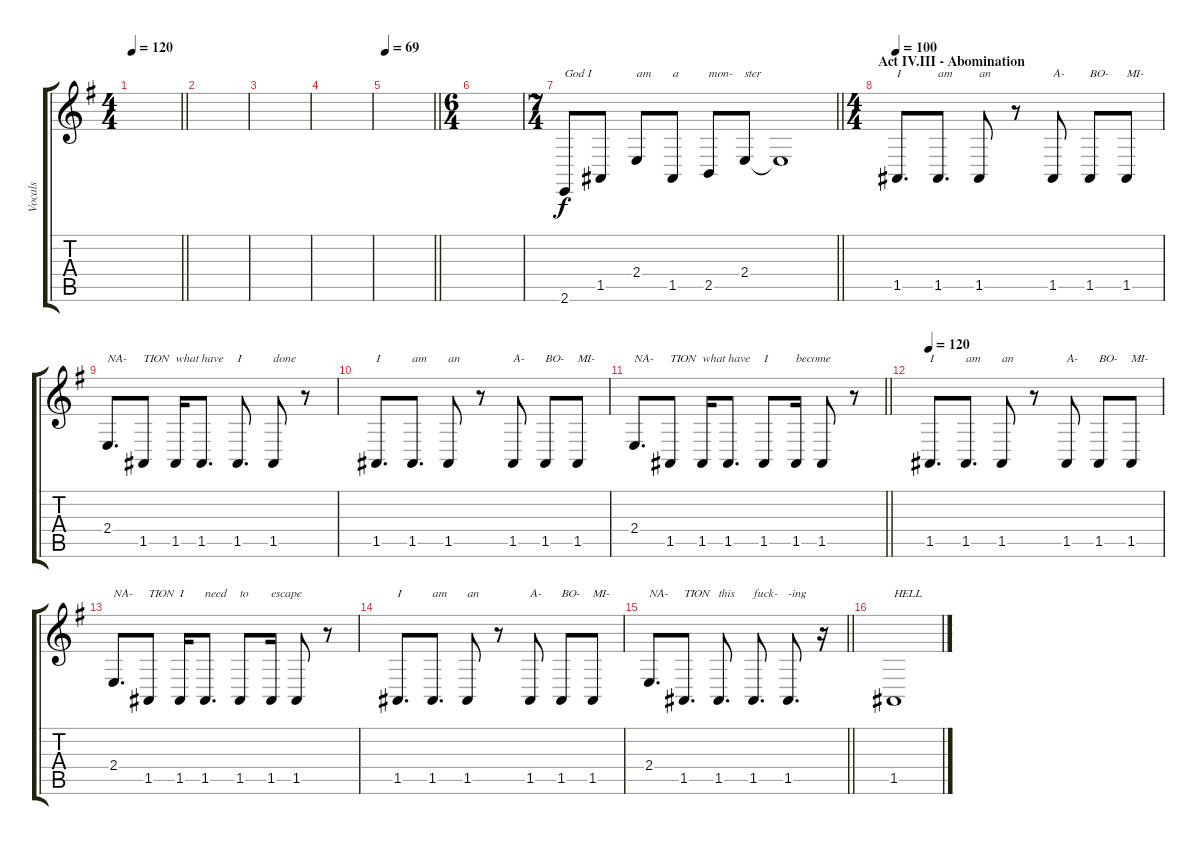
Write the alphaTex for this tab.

\track ("Vocals" "Vocals") {instrument oboe}
\staff {score tabs}
\tuning (E4 B3 G3 D3 A2 D2) {hide}
\ts (4 4)
\tempo 120
\clef g2
\barLineRight lightlight
\ks eminor
|
|
|
|
\tempo 69
\barLineRight lightlight
|
\ts (6 4)
|
\ts (7 4)
\barLineRight lightlight
2.6.8{txt "God I" volume 12} 1.5.8 2.4.8{txt "am"} 1.5.8{txt "a"} 2.5.8{txt "mon-"} 2.4.8{txt "ster"} 2.4{t}.1 |
\ts (4 4)
\section ("" "Act IV.III - Abomination")
\tempo 100
1.5.8{d txt "I"} 1.5.8{d txt "am"} 1.5.8{txt "an"} r.8 1.5.8{txt "A-"} 1.5.8{txt "BO-"} 1.5.8{txt "MI-"} |
2.4.8{d txt "NA-"} 1.5.8{txt "TION"} 1.5.16{txt "what"} 1.5.8{d txt "have"} 1.5.8{d txt "I"} 1.5.8{txt "done"} r.8 |
1.5.8{d txt "I"} 1.5.8{d txt "am"} 1.5.8{txt "an"} r.8 1.5.8{txt "A-"} 1.5.8{txt "BO-"} 1.5.8{txt "MI-"} |
\barLineRight lightlight
2.4.8{d txt "NA-"} 1.5.8{txt "TION"} 1.5.16{txt "what"} 1.5.8{d txt "have"} 1.5.8{txt "I"} 1.5.16{txt "become"} 1.5.8 r.8 |
\tempo 120
1.5.8{d txt "I"} 1.5.8{d txt "am"} 1.5.8{txt "an"} r.8 1.5.8{txt "A-"} 1.5.8{txt "BO-"} 1.5.8{txt "MI-"} |
2.4.8{d txt "NA-"} 1.5.8{txt "TION"} 1.5.16{txt "I"} 1.5.8{d txt "need"} 1.5.8{txt "to"} 1.5.16{txt "escape"} 1.5.8 r.8 |
1.5.8{d txt "I"} 1.5.8{d txt "am"} 1.5.8{txt "an"} r.8 1.5.8{txt "A-"} 1.5.8{txt "BO-"} 1.5.8{txt "MI-"} |
\barLineRight lightlight
2.4.8{d txt "NA-"} 1.5.8{d txt "TION"} 1.5.8{d txt "this"} 1.5.8{d txt "fuck-"} 1.5.8{d txt "-ing"} r.16 |
\section ("" "")
1.5.1{txt "HELL"}
